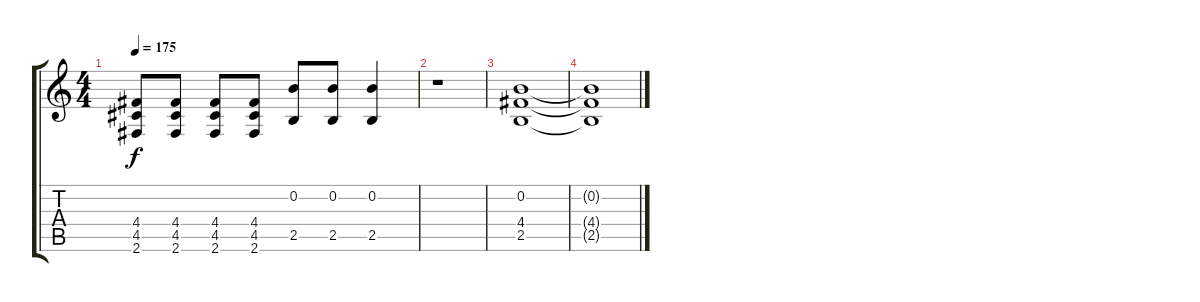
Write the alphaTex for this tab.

\track "" {instrument acousticguitarsteel}
\staff {score tabs}
\tuning (E4 B3 G3 D3 A2 E2) {hide}
\ts (4 4)
\tempo 175
\clef g2
\ks c
(4.4 4.5 2.6).8{dy f} (4.4 4.5 2.6).8 (4.4 4.5 2.6).8 (4.4 4.5 2.6).8 (0.2 2.5).8 (0.2 2.5).8 (0.2 2.5).4 |
r.1 |
(0.2 4.4 2.5).1 |
(0.2{t} 4.4{t} 2.5{t}).1
